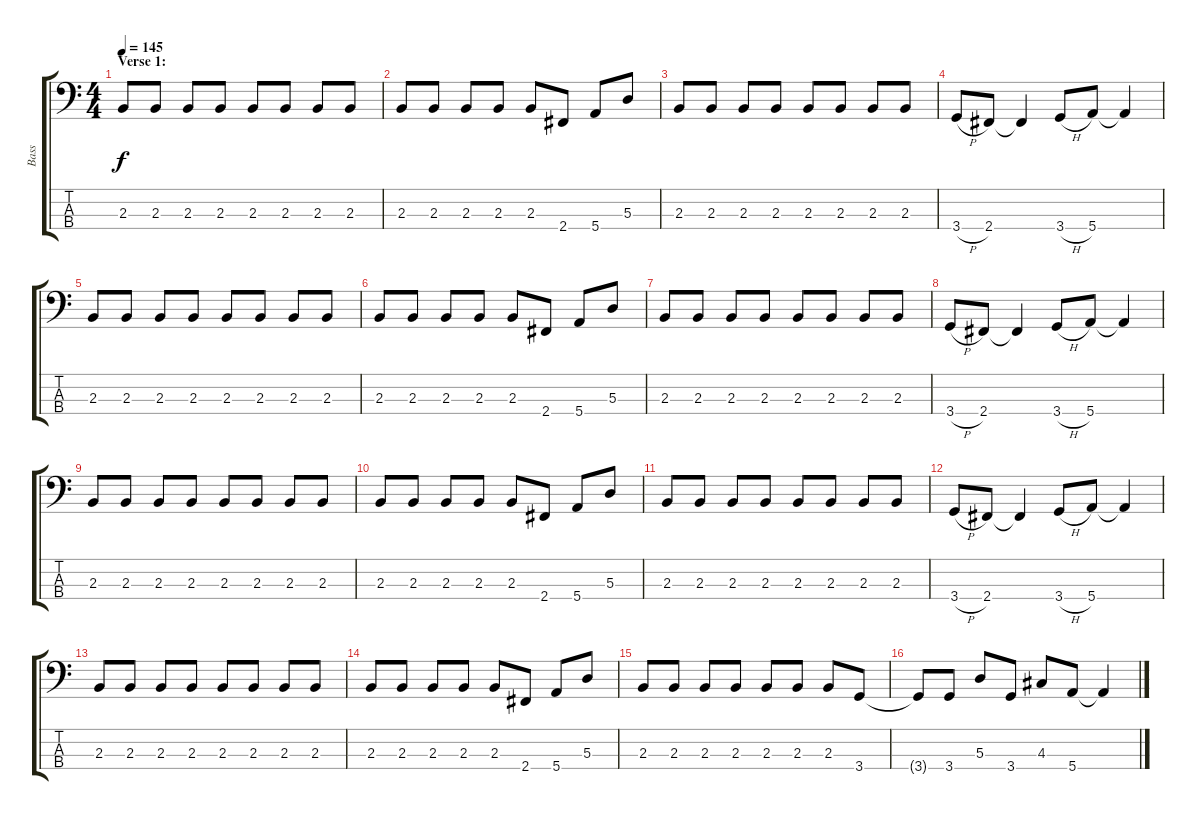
\track ("Bass" "Bass") {instrument electricbasspick}
\staff {score tabs}
\tuning (G2 D2 A1 E1) {hide}
\ts (4 4)
\section ("" "Verse 1:")
\tempo 145
\clef f4
\ks c
2.3.8{dy f} 2.3.8 2.3.8 2.3.8 2.3.8 2.3.8 2.3.8 2.3.8 |
2.3.8 2.3.8 2.3.8 2.3.8 2.3.8 2.4.8 5.4.8 5.3.8 |
2.3.8 2.3.8 2.3.8 2.3.8 2.3.8 2.3.8 2.3.8 2.3.8 |
3.4{h}.8 2.4.8 2.4{t}.4 3.4{h}.8 5.4.8 5.4{t}.4 |
2.3.8 2.3.8 2.3.8 2.3.8 2.3.8 2.3.8 2.3.8 2.3.8 |
2.3.8 2.3.8 2.3.8 2.3.8 2.3.8 2.4.8 5.4.8 5.3.8 |
2.3.8 2.3.8 2.3.8 2.3.8 2.3.8 2.3.8 2.3.8 2.3.8 |
3.4{h}.8 2.4.8 2.4{t}.4 3.4{h}.8 5.4.8 5.4{t}.4 |
2.3.8 2.3.8 2.3.8 2.3.8 2.3.8 2.3.8 2.3.8 2.3.8 |
2.3.8 2.3.8 2.3.8 2.3.8 2.3.8 2.4.8 5.4.8 5.3.8 |
2.3.8 2.3.8 2.3.8 2.3.8 2.3.8 2.3.8 2.3.8 2.3.8 |
3.4{h}.8 2.4.8 2.4{t}.4 3.4{h}.8 5.4.8 5.4{t}.4 |
2.3.8 2.3.8 2.3.8 2.3.8 2.3.8 2.3.8 2.3.8 2.3.8 |
2.3.8 2.3.8 2.3.8 2.3.8 2.3.8 2.4.8 5.4.8 5.3.8 |
2.3.8 2.3.8 2.3.8 2.3.8 2.3.8 2.3.8 2.3.8 3.4.8 |
3.4{t}.8 3.4.8 5.3.8 3.4.8 4.3.8 5.4.8 5.4{t}.4
